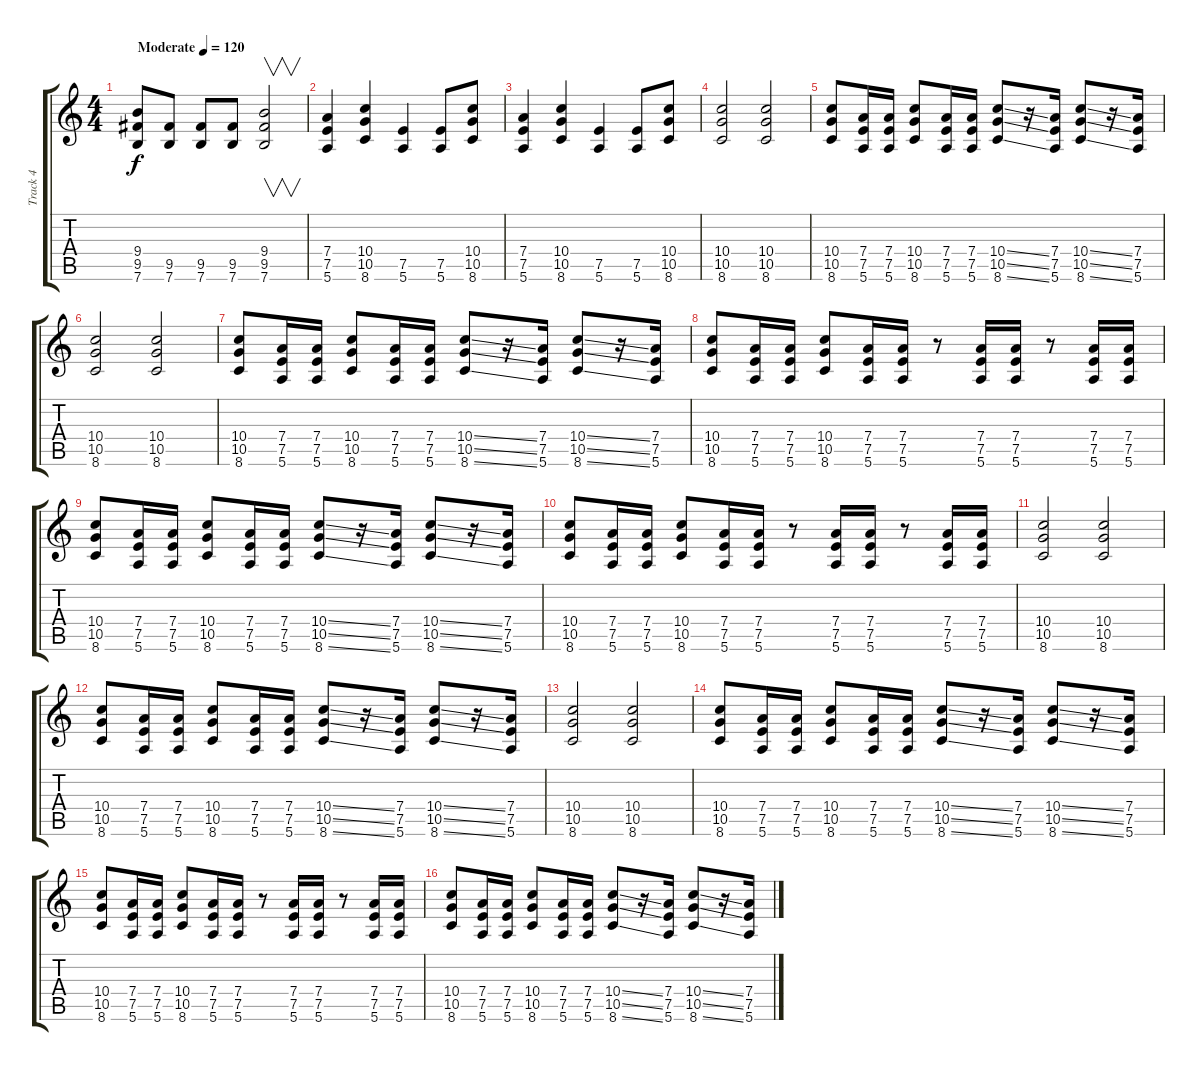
\track ("Track 4" "Track 4") {instrument distortionguitar}
\staff {score tabs}
\tuning (E4 B3 G3 D3 A2 E2) {hide}
\ts (4 4)
\tempo (120 "Moderate")
\clef g2
\ks c
(9.4 9.5 7.6).8{dy f instrument distortionguitar} (9.5 7.6).8 (9.5 7.6).8 (9.5 7.6).8 (9.4 9.5 7.6).2{v} |
(7.4 7.5 5.6).4 (10.4 10.5 8.6).4 (7.5 5.6).4 (7.5 5.6).8 (10.4 10.5 8.6).8 |
(7.4 7.5 5.6).4 (10.4 10.5 8.6).4 (7.5 5.6).4 (7.5 5.6).8 (10.4 10.5 8.6).8 |
(10.4 10.5 8.6).2 (10.4 10.5 8.6).2 |
(10.4 10.5 8.6).8 (7.4 7.5 5.6).16 (7.4 7.5 5.6).16 (10.4 10.5 8.6).8 (7.4 7.5 5.6).16 (7.4 7.5 5.6).16 (10.4{ss} 10.5{ss} 8.6{ss}).8 r.16 (7.4 7.5 5.6).16 (10.4{ss} 10.5{ss} 8.6{ss}).8 r.16 (7.4 7.5 5.6).16 |
(10.4 10.5 8.6).2 (10.4 10.5 8.6).2 |
(10.4 10.5 8.6).8 (7.4 7.5 5.6).16 (7.4 7.5 5.6).16 (10.4 10.5 8.6).8 (7.4 7.5 5.6).16 (7.4 7.5 5.6).16 (10.4{ss} 10.5{ss} 8.6{ss}).8 r.16 (7.4 7.5 5.6).16 (10.4{ss} 10.5{ss} 8.6{ss}).8 r.16 (7.4 7.5 5.6).16 |
(10.4 10.5 8.6).8 (7.4 7.5 5.6).16 (7.4 7.5 5.6).16 (10.4 10.5 8.6).8 (7.4 7.5 5.6).16 (7.4 7.5 5.6).16 r.8 (7.4 7.5 5.6).16 (7.4 7.5 5.6).16 r.8 (7.4 7.5 5.6).16 (7.4 7.5 5.6).16 |
(10.4 10.5 8.6).8 (7.4 7.5 5.6).16 (7.4 7.5 5.6).16 (10.4 10.5 8.6).8 (7.4 7.5 5.6).16 (7.4 7.5 5.6).16 (10.4{ss} 10.5{ss} 8.6{ss}).8 r.16 (7.4 7.5 5.6).16 (10.4{ss} 10.5{ss} 8.6{ss}).8 r.16 (7.4 7.5 5.6).16 |
(10.4 10.5 8.6).8 (7.4 7.5 5.6).16 (7.4 7.5 5.6).16 (10.4 10.5 8.6).8 (7.4 7.5 5.6).16 (7.4 7.5 5.6).16 r.8 (7.4 7.5 5.6).16 (7.4 7.5 5.6).16 r.8 (7.4 7.5 5.6).16 (7.4 7.5 5.6).16 |
(10.4 10.5 8.6).2 (10.4 10.5 8.6).2 |
(10.4 10.5 8.6).8 (7.4 7.5 5.6).16 (7.4 7.5 5.6).16 (10.4 10.5 8.6).8 (7.4 7.5 5.6).16 (7.4 7.5 5.6).16 (10.4{ss} 10.5{ss} 8.6{ss}).8 r.16 (7.4 7.5 5.6).16 (10.4{ss} 10.5{ss} 8.6{ss}).8 r.16 (7.4 7.5 5.6).16 |
(10.4 10.5 8.6).2 (10.4 10.5 8.6).2 |
(10.4 10.5 8.6).8 (7.4 7.5 5.6).16 (7.4 7.5 5.6).16 (10.4 10.5 8.6).8 (7.4 7.5 5.6).16 (7.4 7.5 5.6).16 (10.4{ss} 10.5{ss} 8.6{ss}).8 r.16 (7.4 7.5 5.6).16 (10.4{ss} 10.5{ss} 8.6{ss}).8 r.16 (7.4 7.5 5.6).16 |
(10.4 10.5 8.6).8 (7.4 7.5 5.6).16 (7.4 7.5 5.6).16 (10.4 10.5 8.6).8 (7.4 7.5 5.6).16 (7.4 7.5 5.6).16 r.8 (7.4 7.5 5.6).16 (7.4 7.5 5.6).16 r.8 (7.4 7.5 5.6).16 (7.4 7.5 5.6).16 |
(10.4 10.5 8.6).8 (7.4 7.5 5.6).16 (7.4 7.5 5.6).16 (10.4 10.5 8.6).8 (7.4 7.5 5.6).16 (7.4 7.5 5.6).16 (10.4{ss} 10.5{ss} 8.6{ss}).8 r.16 (7.4 7.5 5.6).16 (10.4{ss} 10.5{ss} 8.6{ss}).8 r.16 (7.4 7.5 5.6).16
